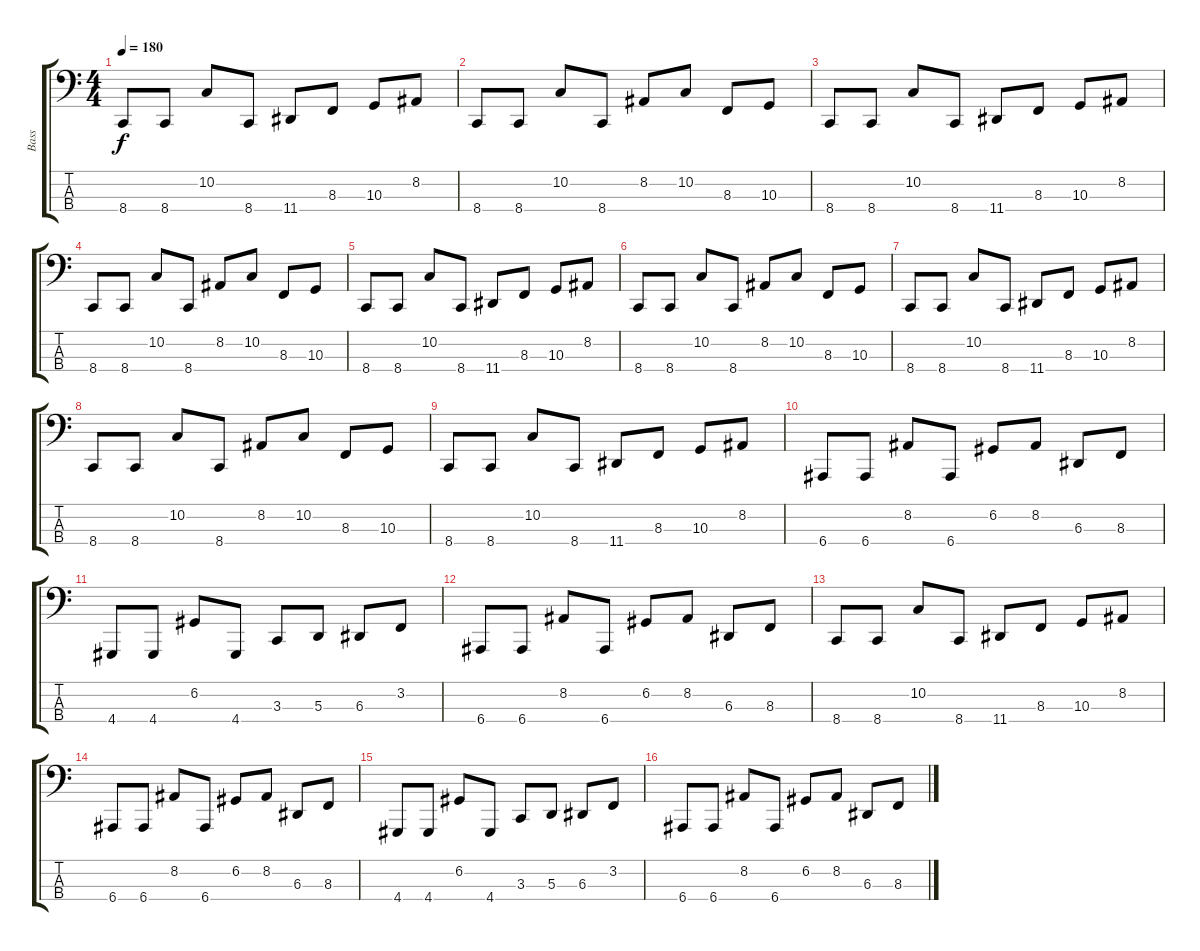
\track ("Bass" "Bass") {instrument lead8bassandlead}
\staff {score tabs}
\tuning (G2 D2 A1 E1) {hide}
\ts (4 4)
\tempo 180
\clef f4
\ks c
8.4.8{dy f instrument lead8bassandlead} 8.4.8 10.2.8 8.4.8 11.4.8 8.3.8 10.3.8 8.2.8 |
8.4.8 8.4.8 10.2.8 8.4.8 8.2.8 10.2.8 8.3.8 10.3.8 |
8.4.8 8.4.8 10.2.8 8.4.8 11.4.8 8.3.8 10.3.8 8.2.8 |
8.4.8 8.4.8 10.2.8 8.4.8 8.2.8 10.2.8 8.3.8 10.3.8 |
8.4.8 8.4.8 10.2.8 8.4.8 11.4.8 8.3.8 10.3.8 8.2.8 |
8.4.8 8.4.8 10.2.8 8.4.8 8.2.8 10.2.8 8.3.8 10.3.8 |
8.4.8 8.4.8 10.2.8 8.4.8 11.4.8 8.3.8 10.3.8 8.2.8 |
8.4.8 8.4.8 10.2.8 8.4.8 8.2.8 10.2.8 8.3.8 10.3.8 |
8.4.8 8.4.8 10.2.8 8.4.8 11.4.8 8.3.8 10.3.8 8.2.8 |
6.4.8 6.4.8 8.2.8 6.4.8 6.2.8 8.2.8 6.3.8 8.3.8 |
4.4.8 4.4.8 6.2.8 4.4.8 3.3.8 5.3.8 6.3.8 3.2.8 |
6.4.8 6.4.8 8.2.8 6.4.8 6.2.8 8.2.8 6.3.8 8.3.8 |
8.4.8 8.4.8 10.2.8 8.4.8 11.4.8 8.3.8 10.3.8 8.2.8 |
6.4.8 6.4.8 8.2.8 6.4.8 6.2.8 8.2.8 6.3.8 8.3.8 |
4.4.8 4.4.8 6.2.8 4.4.8 3.3.8 5.3.8 6.3.8 3.2.8 |
6.4.8 6.4.8 8.2.8 6.4.8 6.2.8 8.2.8 6.3.8 8.3.8
